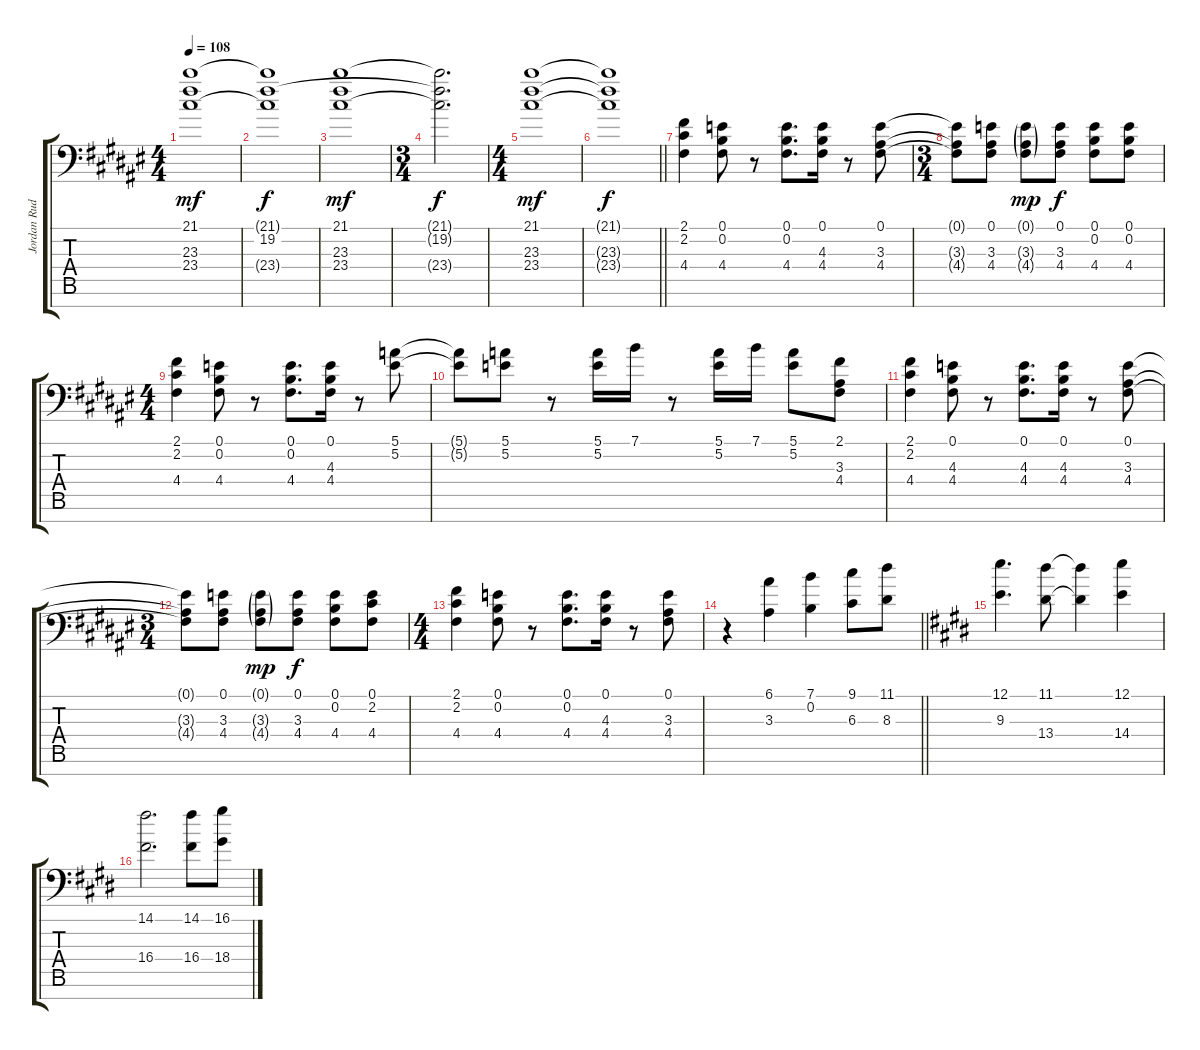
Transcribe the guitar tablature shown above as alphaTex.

\track ("Jordan Rudess" "Jordan Rud") {instrument lead2sawtooth}
\staff {score tabs}
\tuning (E4 B3 G3 D3 A2 E2 C-1) {hide}
\ts (4 4)
\tempo 108
\clef f4
\ks f#
(21.1 23.3 23.4).1{dy mf} |
(21.1{t} 19.2{t} 23.4{t}).1{dy f} |
(21.1 23.3 23.4).1{dy mf} |
\ts (3 4)
(21.1{t} 19.2{t} 23.4{t}).2{d dy f} |
\ts (4 4)
(21.1 23.3 23.4).1{dy mf} |
\barLineRight lightlight
(21.1{t} 23.3{t} 23.4{t}).1{dy f} |
(2.1 2.2 4.4).4{volume 16 instrument acousticgrandpiano} (0.1 0.2 4.4).8 r.8 (0.1 0.2 4.4).8{d} (0.1 4.3 4.4).16 r.8 (0.1 3.3 4.4).8 |
\ts (3 4)
(0.1{t} 3.3{t} 4.4{t}).8 (0.1 3.3 4.4).8 (0.1{g} 3.3{g} 4.4{g}).8{dy mp} (0.1 3.3 4.4).8{dy f} (0.1 0.2 4.4).8 (0.1 0.2 4.4).8 |
\ts (4 4)
(2.1 2.2 4.4).4 (0.1 0.2 4.4).8 r.8 (0.1 0.2 4.4).8{d} (0.1 4.3 4.4).16 r.8 (5.1 5.2).8 |
(5.1{t} 5.2{t}).8 (5.1 5.2).8 r.8 (5.1 5.2).16 7.1.16 r.8 (5.1 5.2).16 7.1.16 (5.1 5.2).8 (2.1 3.3 4.4).8 |
(2.1 2.2 4.4).4 (0.1 4.3 4.4).8 r.8 (0.1 4.3 4.4).8{d} (0.1 4.3 4.4).16 r.8 (0.1 3.3 4.4).8 |
\ts (3 4)
(0.1{t} 3.3{t} 4.4{t}).8 (0.1 3.3 4.4).8 (0.1{g} 3.3{g} 4.4{g}).8{dy mp} (0.1 3.3 4.4).8{dy f} (0.1 0.2 4.4).8 (0.1 2.2 4.4).8 |
\ts (4 4)
(2.1 2.2 4.4).4 (0.1 0.2 4.4).8 r.8 (0.1 0.2 4.4).8{d} (0.1 4.3 4.4).16 r.8 (0.1 3.3 4.4).8 |
\barLineRight lightlight
r.4 (6.1 3.3).4 (7.1 0.2).4 (9.1 6.3).8 (11.1 8.3).8 |
\ks e
(12.1 9.3).4{d} (11.1 13.4).8 (11.1{t} 13.4{t}).4 (12.1 14.4).4 |
(14.1 16.4).2{d} (14.1 16.4).8 (16.1 18.4).8
